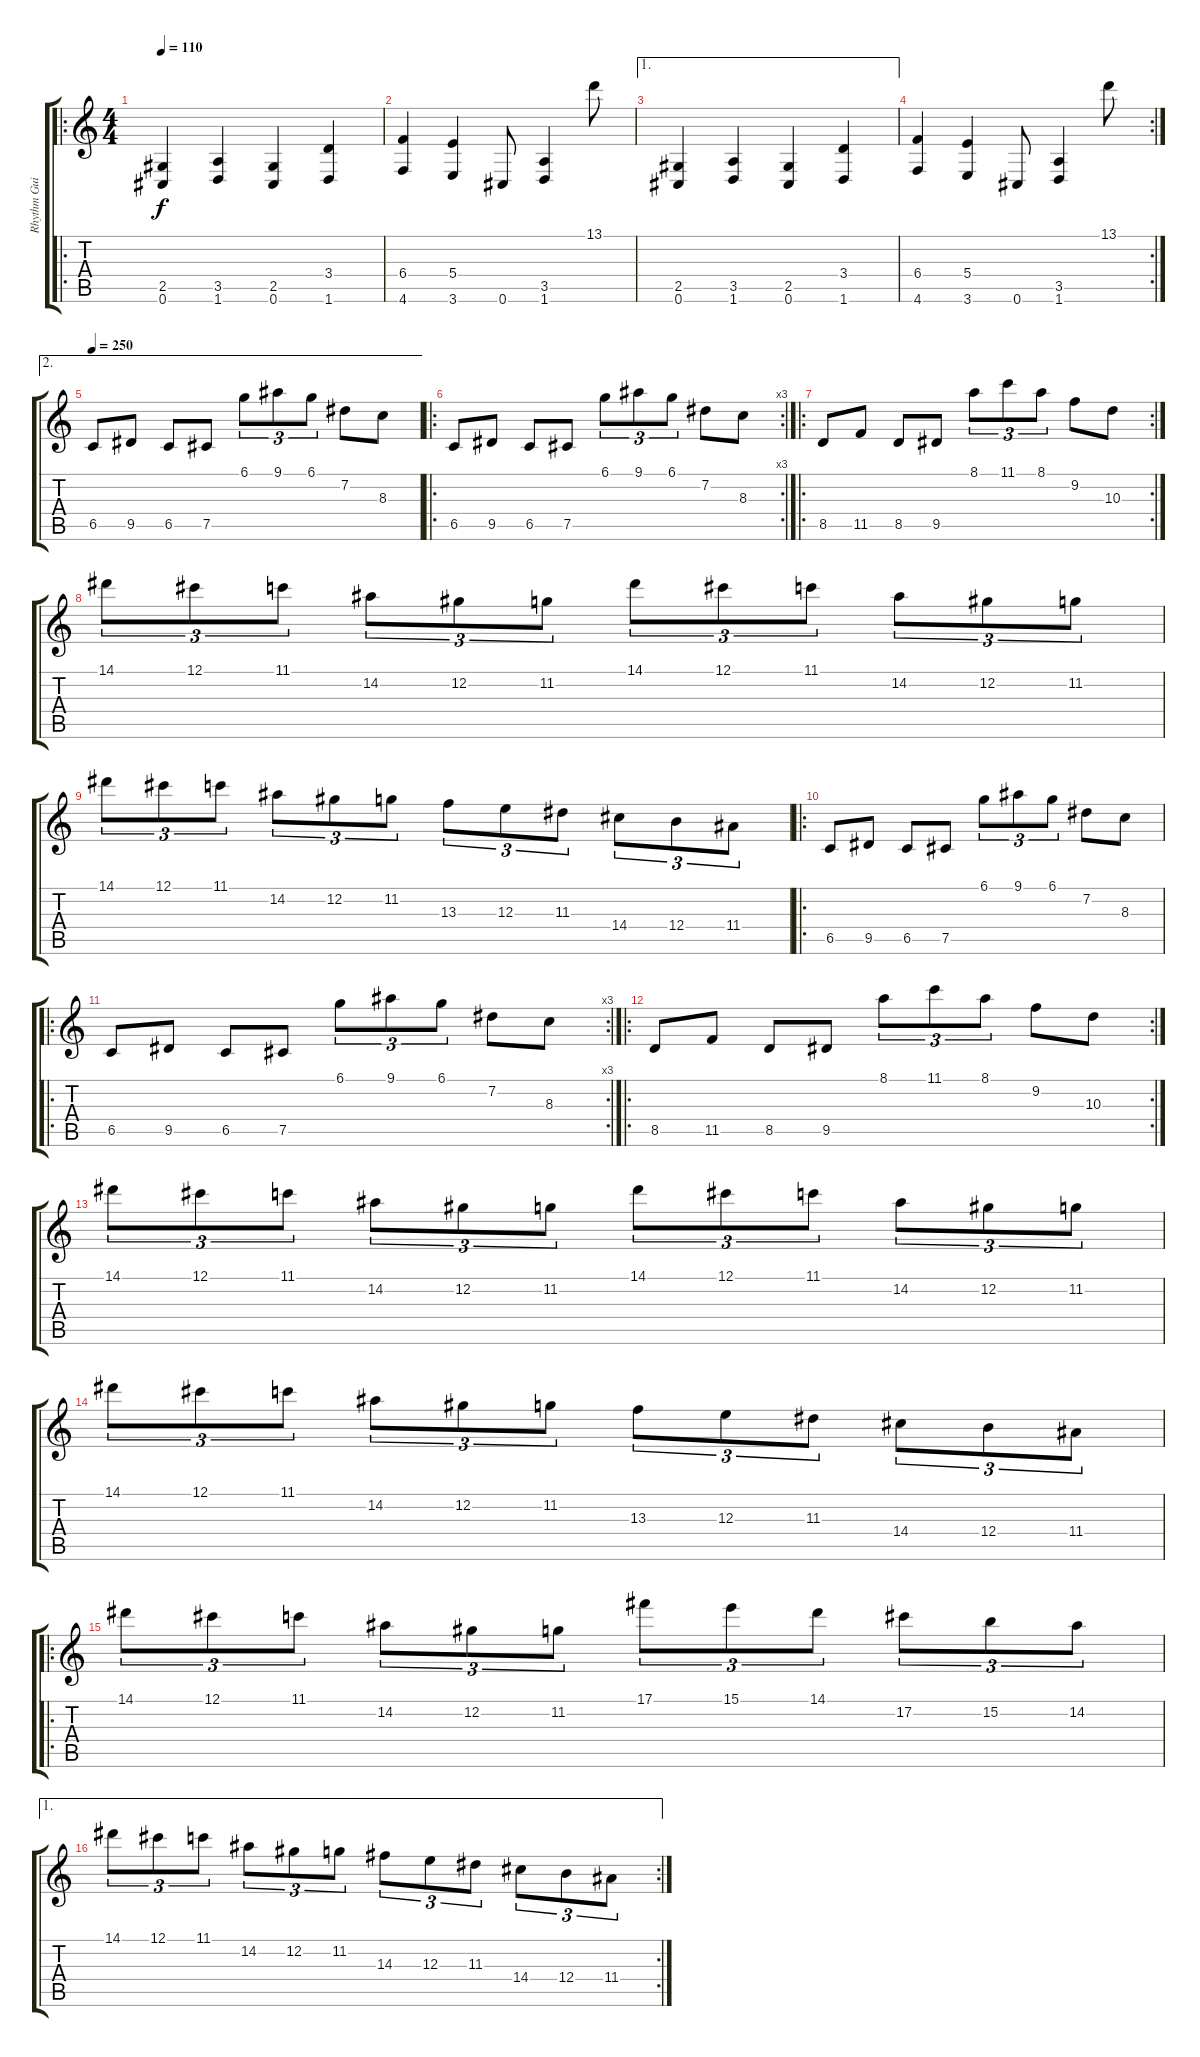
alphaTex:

\track ("Rhythm Guitar" "Rhythm Gui") {instrument overdrivenguitar}
\staff {score tabs}
\tuning (Db4 Ab3 E3 B2 Gb2 Db2) {hide}
\ro
\ts (4 4)
\tempo 110
\clef g2
\ks c
(2.5 0.6).4{dy f} (3.5 1.6).4 (2.5 0.6).4 (3.4 1.6).4 |
(6.4 4.6).4 (5.4 3.6).4 0.6.8 (3.5 1.6).4 13.1.8 |
\ae 1
(2.5 0.6).4 (3.5 1.6).4 (2.5 0.6).4 (3.4 1.6).4 |
\rc 2
(6.4 4.6).4 (5.4 3.6).4 0.6.8 (3.5 1.6).4 13.1.8 |
\ae 2
\tempo 250
6.5.8 9.5.8 6.5.8 7.5.8 6.1.8{tu (3 2)} 9.1.8{tu (3 2)} 6.1.8{tu (3 2)} 7.2.8 8.3.8 |
\ro
\rc 3
6.5.8 9.5.8 6.5.8 7.5.8 6.1.8{tu (3 2)} 9.1.8{tu (3 2)} 6.1.8{tu (3 2)} 7.2.8 8.3.8 |
\ro
\rc 2
8.5.8 11.5.8 8.5.8 9.5.8 8.1.8{tu (3 2)} 11.1.8{tu (3 2)} 8.1.8{tu (3 2)} 9.2.8 10.3.8 |
14.1.8{tu (3 2)} 12.1.8{tu (3 2)} 11.1.8{tu (3 2)} 14.2.8{tu (3 2)} 12.2.8{tu (3 2)} 11.2.8{tu (3 2)} 14.1.8{tu (3 2)} 12.1.8{tu (3 2)} 11.1.8{tu (3 2)} 14.2.8{tu (3 2)} 12.2.8{tu (3 2)} 11.2.8{tu (3 2)} |
14.1.8{tu (3 2)} 12.1.8{tu (3 2)} 11.1.8{tu (3 2)} 14.2.8{tu (3 2)} 12.2.8{tu (3 2)} 11.2.8{tu (3 2)} 13.3.8{tu (3 2)} 12.3.8{tu (3 2)} 11.3.8{tu (3 2)} 14.4.8{tu (3 2)} 12.4.8{tu (3 2)} 11.4.8{tu (3 2)} |
\ro
6.5.8 9.5.8 6.5.8 7.5.8 6.1.8{tu (3 2)} 9.1.8{tu (3 2)} 6.1.8{tu (3 2)} 7.2.8 8.3.8 |
\ro
\rc 3
6.5.8 9.5.8 6.5.8 7.5.8 6.1.8{tu (3 2)} 9.1.8{tu (3 2)} 6.1.8{tu (3 2)} 7.2.8 8.3.8 |
\ro
\rc 2
8.5.8 11.5.8 8.5.8 9.5.8 8.1.8{tu (3 2)} 11.1.8{tu (3 2)} 8.1.8{tu (3 2)} 9.2.8 10.3.8 |
14.1.8{tu (3 2)} 12.1.8{tu (3 2)} 11.1.8{tu (3 2)} 14.2.8{tu (3 2)} 12.2.8{tu (3 2)} 11.2.8{tu (3 2)} 14.1.8{tu (3 2)} 12.1.8{tu (3 2)} 11.1.8{tu (3 2)} 14.2.8{tu (3 2)} 12.2.8{tu (3 2)} 11.2.8{tu (3 2)} |
14.1.8{tu (3 2)} 12.1.8{tu (3 2)} 11.1.8{tu (3 2)} 14.2.8{tu (3 2)} 12.2.8{tu (3 2)} 11.2.8{tu (3 2)} 13.3.8{tu (3 2)} 12.3.8{tu (3 2)} 11.3.8{tu (3 2)} 14.4.8{tu (3 2)} 12.4.8{tu (3 2)} 11.4.8{tu (3 2)} |
\ro
14.1.8{tu (3 2)} 12.1.8{tu (3 2)} 11.1.8{tu (3 2)} 14.2.8{tu (3 2)} 12.2.8{tu (3 2)} 11.2.8{tu (3 2)} 17.1.8{tu (3 2)} 15.1.8{tu (3 2)} 14.1.8{tu (3 2)} 17.2.8{tu (3 2)} 15.2.8{tu (3 2)} 14.2.8{tu (3 2)} |
\ae 1
\rc 2
14.1.8{tu (3 2)} 12.1.8{tu (3 2)} 11.1.8{tu (3 2)} 14.2.8{tu (3 2)} 12.2.8{tu (3 2)} 11.2.8{tu (3 2)} 14.3.8{tu (3 2)} 12.3.8{tu (3 2)} 11.3.8{tu (3 2)} 14.4.8{tu (3 2)} 12.4.8{tu (3 2)} 11.4.8{tu (3 2)}
